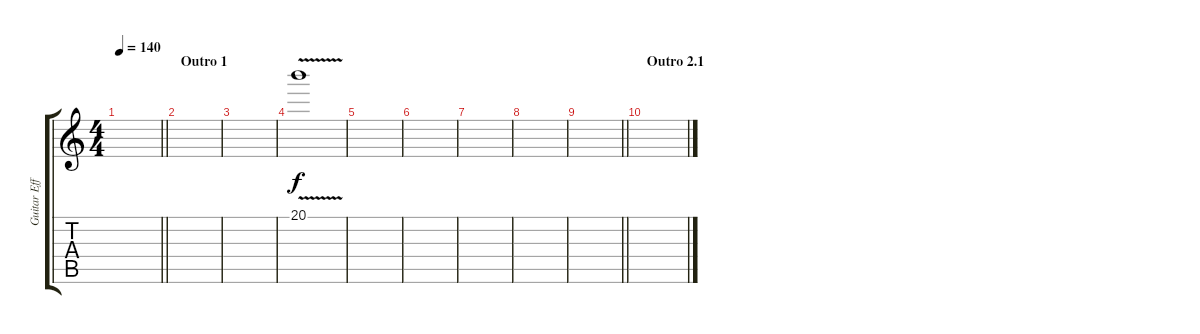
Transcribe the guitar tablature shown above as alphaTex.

\track ("Guitar Effects" "Guitar Eff") {instrument overdrivenguitar}
\staff {score tabs}
\tuning (Eb4 Bb3 Gb3 Db3 Ab2 Db2) {hide}
\ts (4 4)
\tempo 140
\clef g2
\barLineRight lightlight
\ks c
|
\section ("" "Outro 1")
|
|
20.1{v}.1 |
|
|
|
|
\barLineRight lightlight
|
\section ("" "Outro 2.1")
